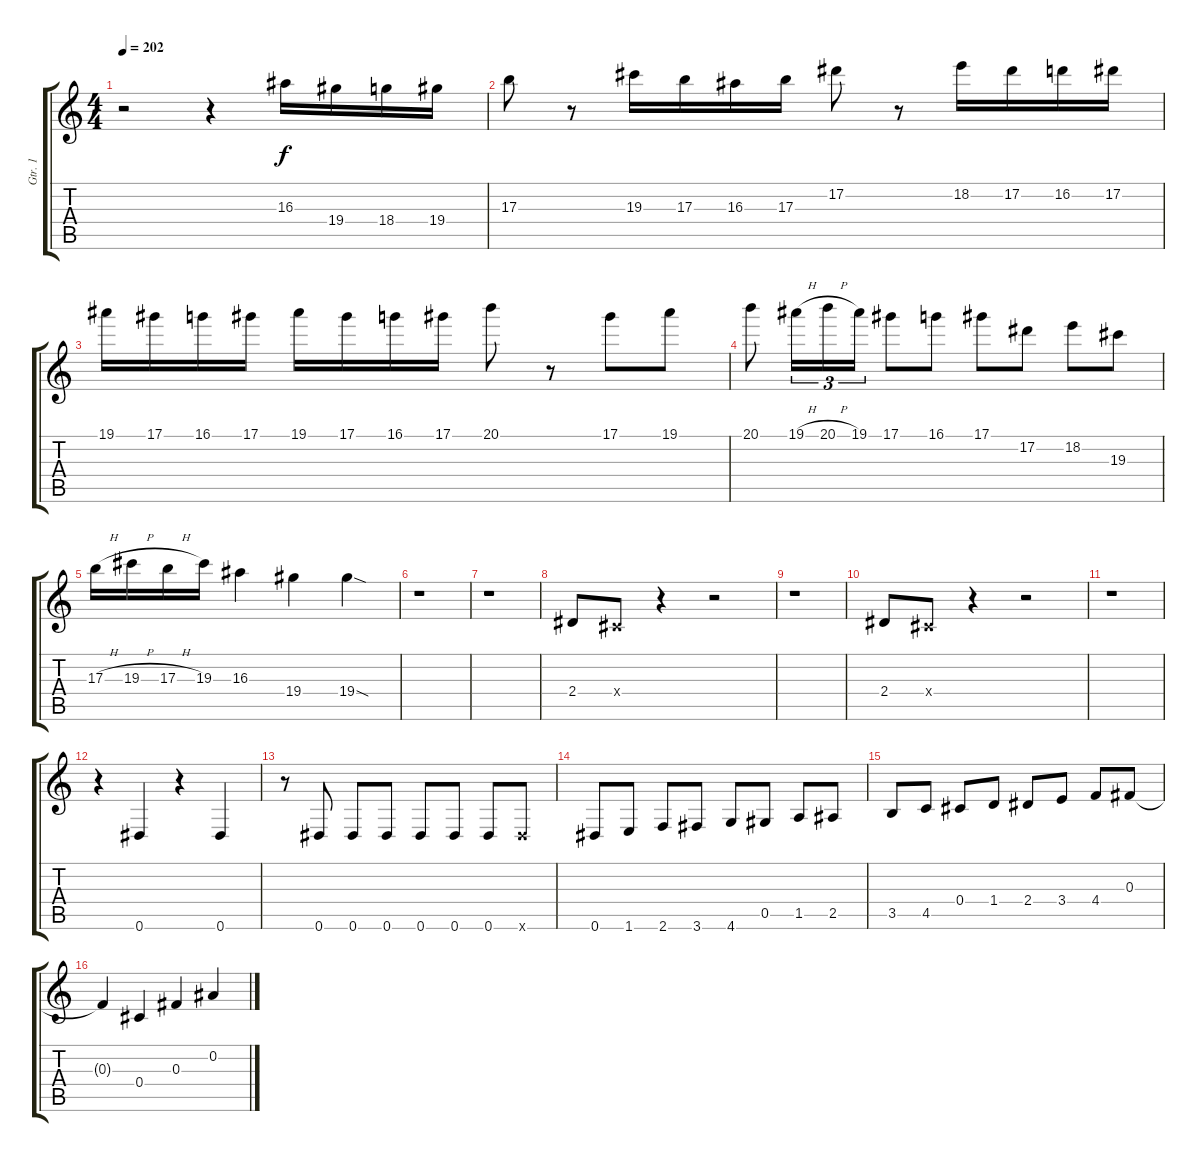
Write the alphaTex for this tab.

\track ("Gtr. 1" "Gtr. 1") {instrument distortionguitar}
\staff {score tabs}
\tuning (Eb4 Bb3 Gb3 Db3 Ab2 Eb2) {hide}
\ts (4 4)
\tempo 202
\clef g2
\ks c
r.2{dy f instrument distortionguitar} r.4 16.3.16 19.4.16 18.4.16 19.4.16 |
17.3.8 r.8 19.3.16 17.3.16 16.3.16 17.3.16 17.2.8 r.8 18.2.16 17.2.16 16.2.16 17.2.16 |
19.1.16 17.1.16 16.1.16 17.1.16 19.1.16 17.1.16 16.1.16 17.1.16 20.1.8 r.8 17.1.8 19.1.8 |
20.1.8 19.1{h}.16{tu (3 2)} 20.1{h}.16{tu (3 2)} 19.1.16{tu (3 2)} 17.1.8 16.1.8 17.1.8 17.2.8 18.2.8 19.3.8 |
17.3{h}.16 19.3{h}.16 17.3{h}.16 19.3.16 16.3.4 19.4.4 19.4{sod}.4 |
r.1 |
r.1 |
2.4.8 0.4{x}.8 r.4 r.2 |
r.1 |
2.4.8 0.4{x}.8 r.4 r.2 |
r.1 |
r.4 0.6.4 r.4 0.6.4 |
r.8 0.6.8 0.6.8 0.6.8 0.6.8 0.6.8 0.6.8 0.6{x}.8 |
0.6.8 1.6.8 2.6.8 3.6.8 4.6.8 0.5.8 1.5.8 2.5.8 |
3.5.8 4.5.8 0.4.8 1.4.8 2.4.8 3.4.8 4.4.8 0.3.8 |
0.3{t}.4 0.4.4 0.3.4 0.2.4
